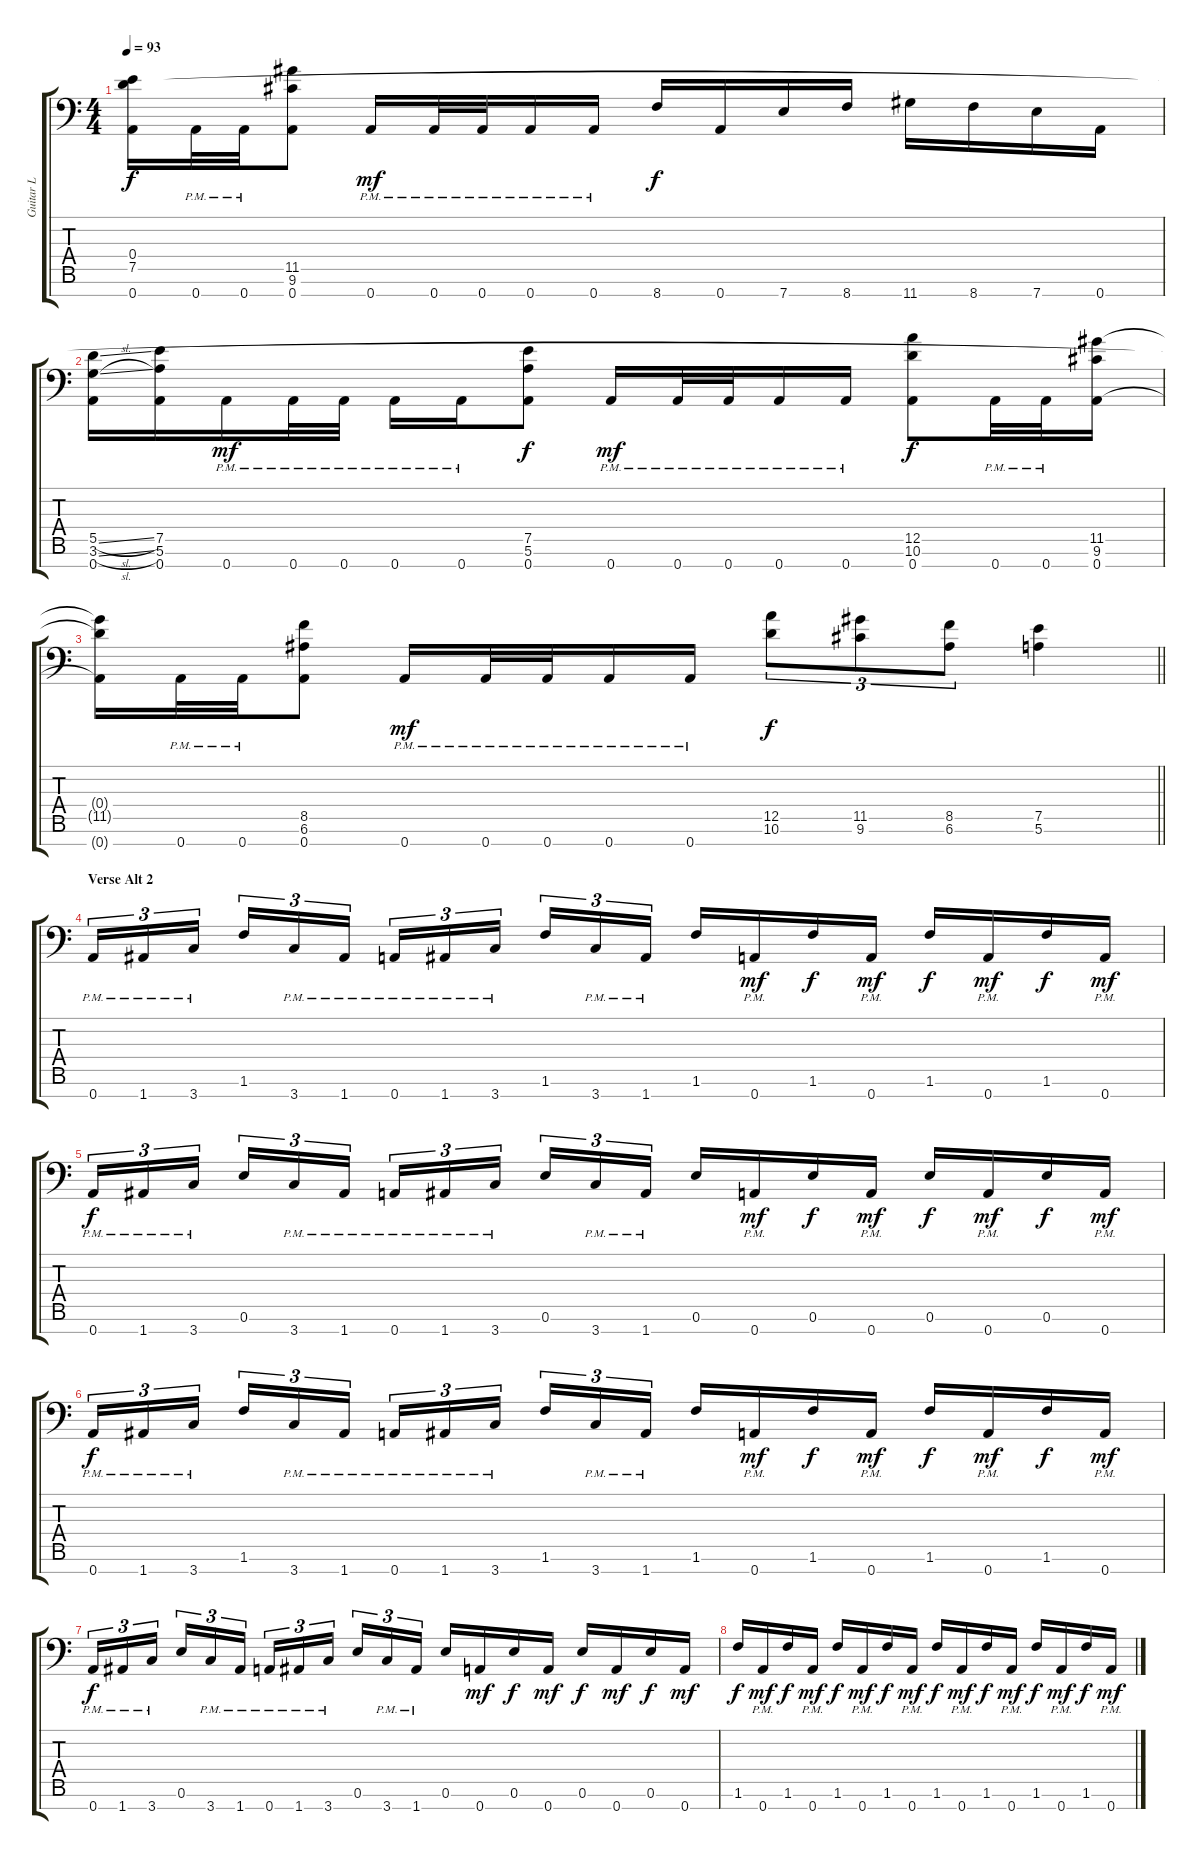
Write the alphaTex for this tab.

\track ("Guitar L" "Guitar L") {instrument distortionguitar}
\staff {score tabs}
\tuning (E4 B3 G3 D3 A2 E2 A1) {hide}
\ts (4 4)
\tempo 93
\clef f4
\ks c
(0.4{t} 7.5{t} 0.7{t}).16{dy f} 0.7{pm}.32 0.7{pm}.32 (11.5 9.6 0.7).8 0.7{pm}.16{dy mf} 0.7{pm}.32 0.7{pm}.32 0.7{pm}.16 0.7{pm}.16 8.7.16{dy f} 0.7.16 7.7.16 8.7.16 11.7.16 8.7.16 7.7.16 0.7.16 |
(5.5{sl} 3.6{sl} 0.7).16 (7.5 5.6 0.7).16 0.7{pm}.16{dy mf} 0.7{pm}.32 0.7{pm}.32 0.7{pm}.16 0.7{pm}.16 (7.5 5.6 0.7).8{dy f} 0.7{pm}.16{dy mf} 0.7{pm}.32 0.7{pm}.32 0.7{pm}.16 0.7{pm}.16 (12.5 10.6 0.7).8{dy f} 0.7{pm}.32 0.7{pm}.32 (11.5 9.6 0.7).16 |
\barLineRight lightlight
(0.4{t} 11.5{t} 0.7{t}).16 0.7{pm}.32 0.7{pm}.32 (8.5 6.6 0.7).8 0.7{pm}.16{dy mf} 0.7{pm}.32 0.7{pm}.32 0.7{pm}.16 0.7{pm}.16 (12.5 10.6).8{tu (3 2) dy f} (11.5 9.6).8{tu (3 2)} (8.5 6.6).8{tu (3 2)} (7.5 5.6).4 |
\section ("" "Verse Alt 2")
0.7{pm}.16{tu (3 2)} 1.7{pm}.16{tu (3 2)} 3.7{pm}.16{tu (3 2) beam splitsecondary} 1.6.16{tu (3 2)} 3.7{pm}.16{tu (3 2)} 1.7{pm}.16{tu (3 2)} 0.7{pm}.16{tu (3 2)} 1.7{pm}.16{tu (3 2)} 3.7{pm}.16{tu (3 2) beam splitsecondary} 1.6.16{tu (3 2)} 3.7{pm}.16{tu (3 2)} 1.7{pm}.16{tu (3 2)} 1.6.16 0.7{pm}.16{dy mf} 1.6.16{dy f} 0.7{pm}.16{dy mf} 1.6.16{dy f} 0.7{pm}.16{dy mf} 1.6.16{dy f} 0.7{pm}.16{dy mf} |
0.7{pm}.16{tu (3 2) dy f} 1.7{pm}.16{tu (3 2)} 3.7{pm}.16{tu (3 2) beam splitsecondary} 0.6.16{tu (3 2)} 3.7{pm}.16{tu (3 2)} 1.7{pm}.16{tu (3 2)} 0.7{pm}.16{tu (3 2)} 1.7{pm}.16{tu (3 2)} 3.7{pm}.16{tu (3 2) beam splitsecondary} 0.6.16{tu (3 2)} 3.7{pm}.16{tu (3 2)} 1.7{pm}.16{tu (3 2)} 0.6.16 0.7{pm}.16{dy mf} 0.6.16{dy f} 0.7{pm}.16{dy mf} 0.6.16{dy f} 0.7{pm}.16{dy mf} 0.6.16{dy f} 0.7{pm}.16{dy mf} |
0.7{pm}.16{tu (3 2) dy f} 1.7{pm}.16{tu (3 2)} 3.7{pm}.16{tu (3 2) beam splitsecondary} 1.6.16{tu (3 2)} 3.7{pm}.16{tu (3 2)} 1.7{pm}.16{tu (3 2)} 0.7{pm}.16{tu (3 2)} 1.7{pm}.16{tu (3 2)} 3.7{pm}.16{tu (3 2) beam splitsecondary} 1.6.16{tu (3 2)} 3.7{pm}.16{tu (3 2)} 1.7{pm}.16{tu (3 2)} 1.6.16 0.7{pm}.16{dy mf} 1.6.16{dy f} 0.7{pm}.16{dy mf} 1.6.16{dy f} 0.7{pm}.16{dy mf} 1.6.16{dy f} 0.7{pm}.16{dy mf} |
0.7{pm}.16{tu (3 2) dy f} 1.7{pm}.16{tu (3 2)} 3.7{pm}.16{tu (3 2) beam splitsecondary} 0.6.16{tu (3 2)} 3.7{pm}.16{tu (3 2)} 1.7{pm}.16{tu (3 2)} 0.7{pm}.16{tu (3 2)} 1.7{pm}.16{tu (3 2)} 3.7{pm}.16{tu (3 2) beam splitsecondary} 0.6.16{tu (3 2)} 3.7{pm}.16{tu (3 2)} 1.7{pm}.16{tu (3 2)} 0.6.16 0.7.16{dy mf} 0.6.16{dy f} 0.7.16{dy mf} 0.6.16{dy f} 0.7.16{dy mf} 0.6.16{dy f} 0.7.16{dy mf} |
1.6.16{dy f} 0.7{pm}.16{dy mf} 1.6.16{dy f} 0.7{pm}.16{dy mf} 1.6.16{dy f} 0.7{pm}.16{dy mf} 1.6.16{dy f} 0.7{pm}.16{dy mf} 1.6.16{dy f} 0.7{pm}.16{dy mf} 1.6.16{dy f} 0.7{pm}.16{dy mf} 1.6.16{dy f} 0.7{pm}.16{dy mf} 1.6.16{dy f} 0.7{pm}.16{dy mf}
